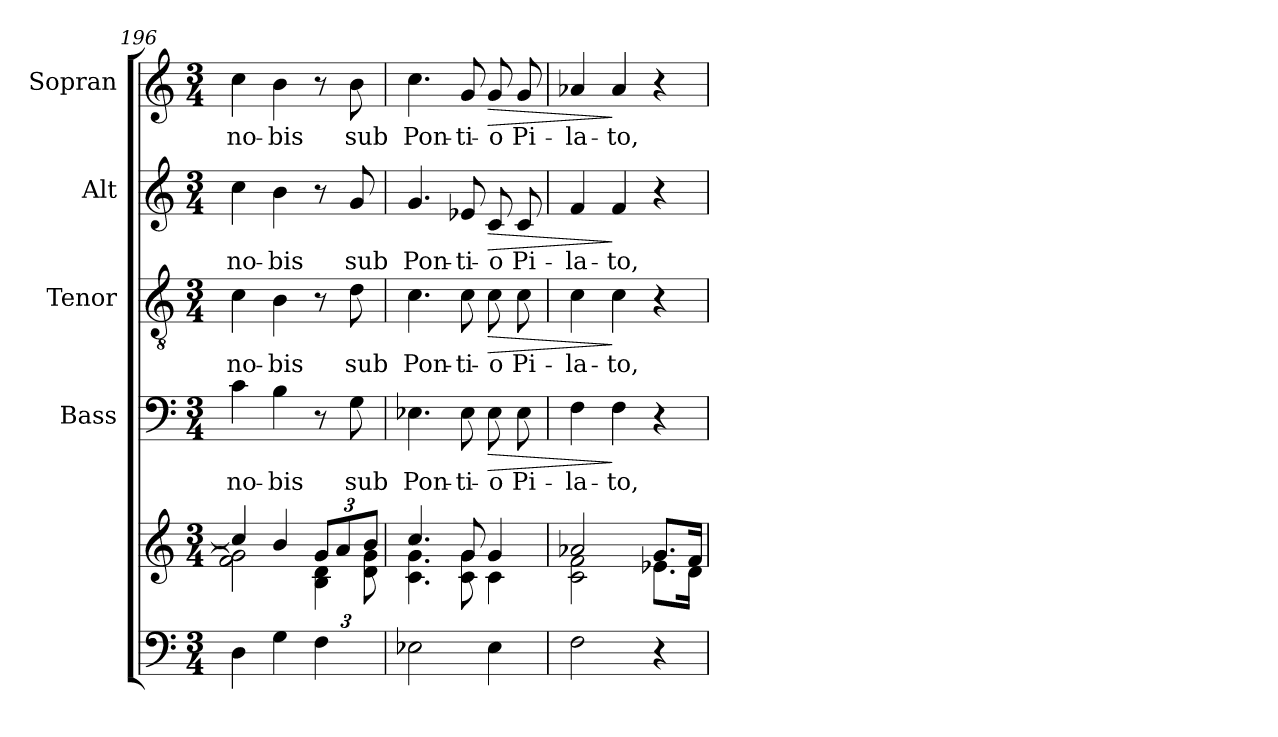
**kern	**kern	**kern	**text	**dynam	**kern	**text	**dynam	**kern	**text	**dynam	**kern	**text	**dynam
*part5	*part5	*part4	*part4	*part4	*part3	*part3	*part3	*part2	*part2	*part2	*part1	*part1	*part1
*staff6	*staff5	*staff4	*staff4	*staff4	*staff3	*staff3	*staff3	*staff2	*staff2	*staff2	*staff1	*staff1	*staff1
*	*	*I"Bass	*	*	*I"Tenor	*	*	*I"Alt	*	*	*I"Sopran	*	*
*	*	*I'B.	*	*	*I'T.	*	*	*I'A.	*	*	*I'S.	*	*
!!LO:PB:g=z
*clefF4	*clefG2	*clefF4	*	*	*clefGv2	*	*	*clefG2	*	*	*clefG2	*	*
*k[]	*k[]	*k[]	*	*	*k[]	*	*	*k[]	*	*	*k[]	*	*
*C:	*C:	*C:	*	*	*C:	*	*	*C:	*	*	*C:	*	*
*M3/4	*M3/4	*M3/4	*	*	*M3/4	*	*	*M3/4	*	*	*M3/4	*	*
=196	=196	=196	=196	=196	=196	=196	=196	=196	=196	=196	=196	=196	=196
*	*^	*	*	*	*	*	*	*	*	*	*	*	*
!	!	!	!	!LO:LY:b	!	!	!LO:LY:b	!	!	!LO:LY:b	!	!	!LO:LY:b	!
4D\	4cc/]	2f\ 2g\]	4c\	no-	.	4c\	no-	.	4cc\	no-	.	4cc\	no-	.
!	!	!	!	!LO:LY:b	!	!	!LO:LY:b	!	!	!LO:LY:b	!	!	!LO:LY:b	!
4G\	4b/	.	4B\	-bis	.	4B\	-bis	.	4b\	-bis	.	4b\	-bis	.
*	*	*Xbrackettup	*	*	*	*	*	*	*	*	*	*	*	*
4F\	12g/L	6B\ 6d\	8r	.	.	8r	.	.	8r	.	.	8r	.	.
.	12a/	.	.	.	.	.	.	.	.	.	.	.	.	.
!	!	!	!	!LO:LY:b	!	!	!LO:LY:b	!	!	!LO:LY:b	!	!	!LO:LY:b	!
.	.	.	8G\	sub	.	8d\	sub	.	8g/	sub	.	8b\	sub	.
.	12b/J	12d\ 12g\	.	.	.	.	.	.	.	.	.	.	.	.
=197	=197	=197	=197	=197	=197	=197	=197	=197	=197	=197	=197	=197	=197	=197
!	!	!	!	!LO:LY:b	!	!	!LO:LY:b	!	!	!LO:LY:b	!	!	!LO:LY:b	!
2E-X\	4.cc/	4.c\ 4.g\	4.E-X\	Pon-	.	4.c\	Pon-	.	4.g/	Pon-	.	4.cc\	Pon-	.
!	!	!	!	!LO:LY:b	!	!	!LO:LY:b	!	!	!LO:LY:b	!	!	!LO:LY:b	!
.	8g/	8c\ 8g\	8E-\	-ti-	.	8c\	-ti-	.	8e-X/	-ti-	.	8g/	-ti-	.
!	!	!	!	!LO:LY:b	!LO:HP:b	!	!LO:LY:b	!LO:HP:b	!	!LO:LY:b	!LO:HP:b	!	!LO:LY:b	!LO:HP:b
4E-\	4g/	4c\	8E-\	-o	>	8c\	-o	>	8c/	-o	>	8g/	-o	>
!	!	!	!	!LO:LY:b	!	!	!LO:LY:b	!	!	!LO:LY:b	!	!	!LO:LY:b	!
.	.	.	8E-\	Pi-	.	8c\	Pi-	.	8c/	Pi-	.	8g/	Pi-	.
=198	=198	=198	=198	=198	=198	=198	=198	=198	=198	=198	=198	=198	=198	=198
!	!	!	!	!LO:LY:b	!	!	!LO:LY:b	!	!	!LO:LY:b	!	!	!LO:LY:b	!
2F\	2a-X/	2c\ 2f\	4F\	-la-	.	4c\	-la-	.	4f/	-la-	.	4a-X/	-la-	.
!	!	!	!	!LO:LY:b	!	!	!LO:LY:b	!	!	!LO:LY:b	!	!	!LO:LY:b	!
.	.	.	4F\	-to,	]	4c\	-to,	]	4f/	-to,	]	4a-/	-to,	]
4r	8.g/L	8.e-X\L	4r	.	.	4r	.	.	4r	.	.	4r	.	.
.	16f/Jk	16d\Jk	.	.	.	.	.	.	.	.	.	.	.	.
*	*v	*v	*	*	*	*	*	*	*	*	*	*	*	*
=	=	=	=	=	=	=	=	=	=	=	=	=	=
*-	*-	*-	*-	*-	*-	*-	*-	*-	*-	*-	*-	*-	*-
